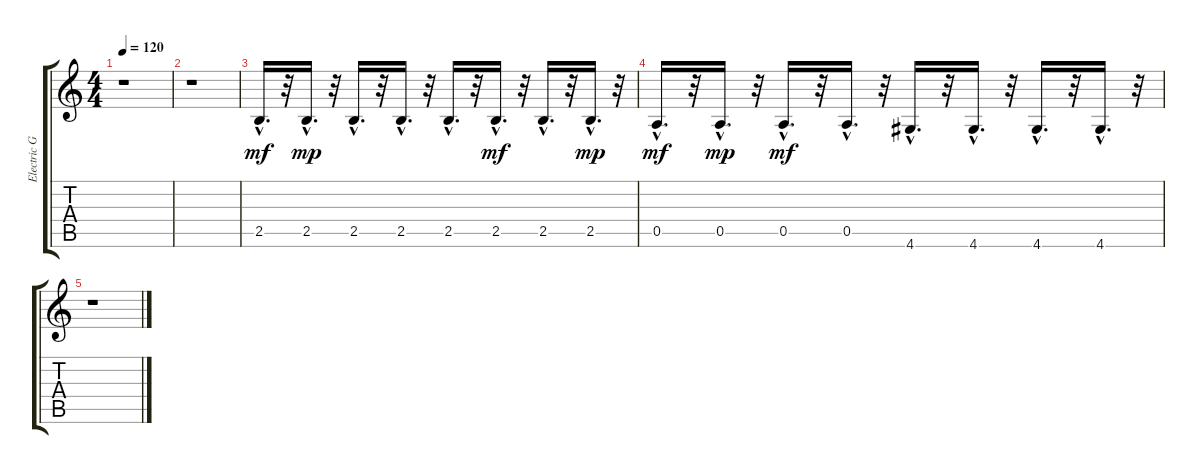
\track ("Electric Guitar" "Electric G") {instrument electricguitarclean}
\staff {score tabs}
\tuning (E4 B3 G3 D3 A2 E2) {hide}
\ts (4 4)
\tempo 120
\clef g2
\ks c
r.1{dy mp} |
r.1 |
2.5{hac}.16{d dy mf} r.32 2.5{hac}.16{d dy mp} r.32 2.5{hac}.16{d} r.32 2.5{hac}.16{d} r.32 2.5{hac}.16{d} r.32 2.5{hac}.16{d dy mf} r.32 2.5{hac}.16{d} r.32 2.5{hac}.16{d dy mp} r.32 |
0.5{hac}.16{d dy mf} r.32 0.5{hac}.16{d dy mp} r.32 0.5{hac}.16{d dy mf} r.32 0.5{hac}.16{d} r.32 4.6{hac}.16{d} r.32 4.6{hac}.16{d} r.32 4.6{hac}.16{d} r.32 4.6{hac}.16{d} r.32 |
r.1
